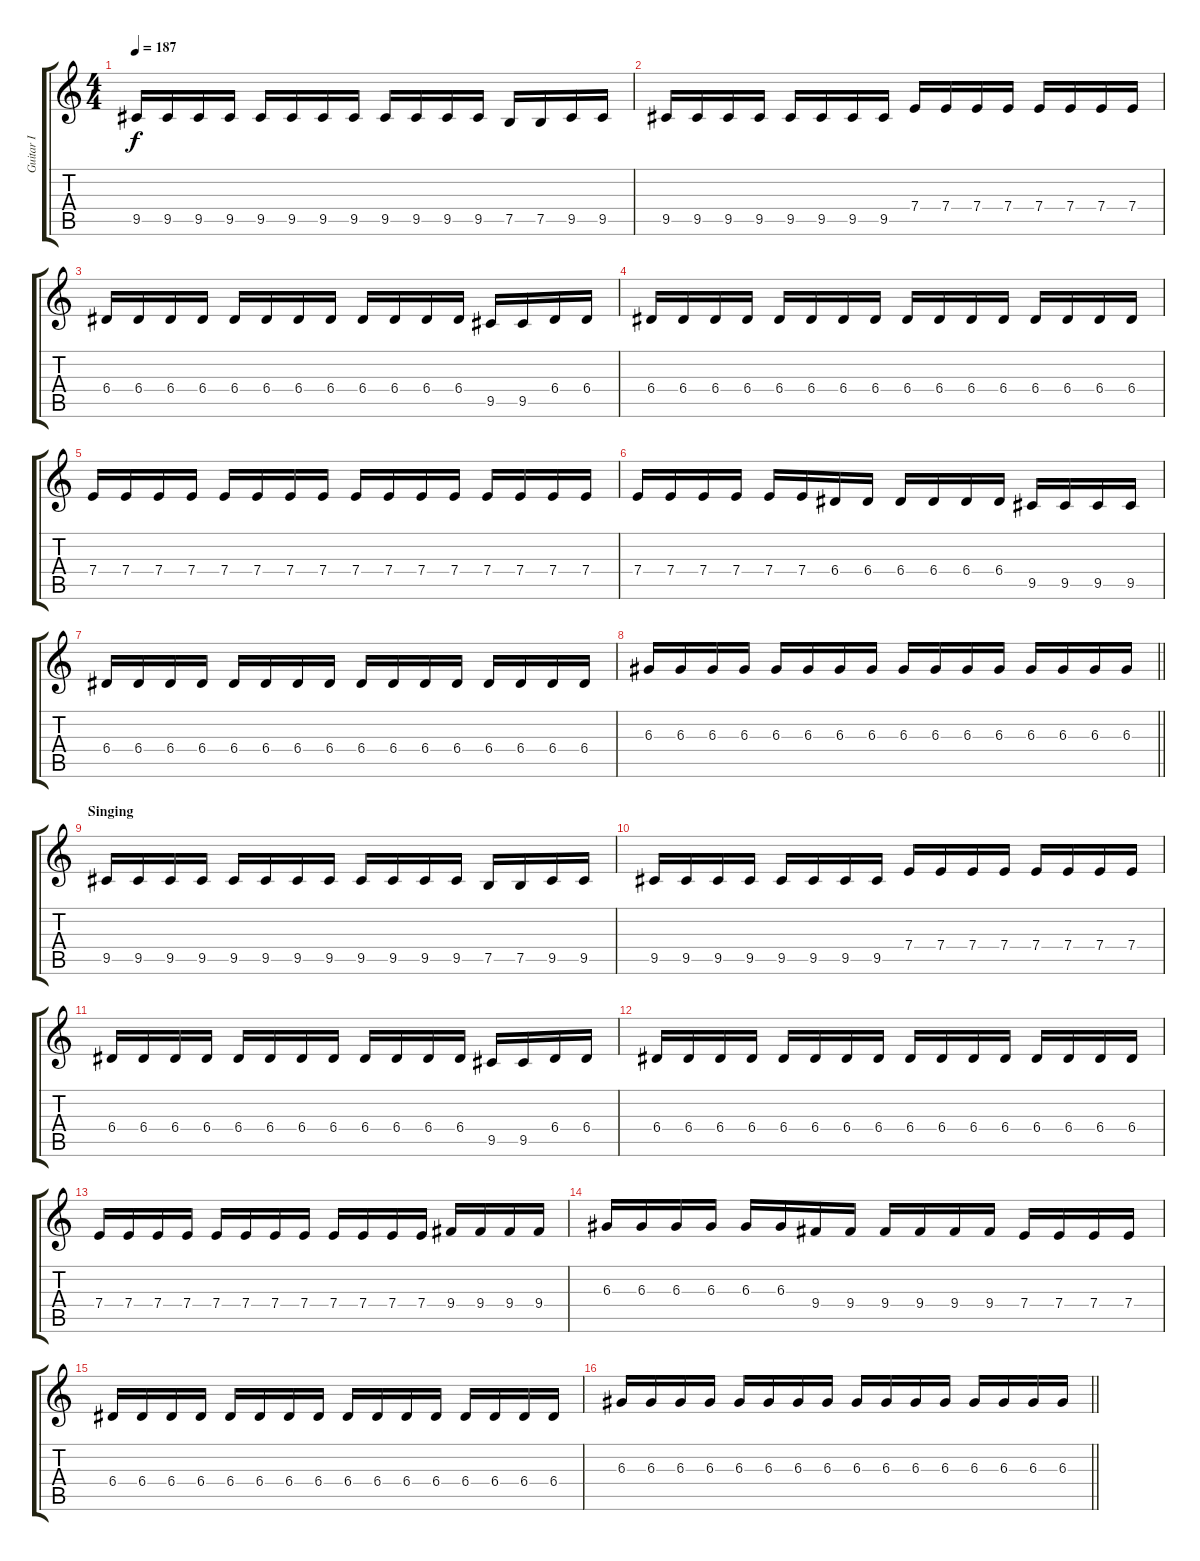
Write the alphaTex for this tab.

\track ("Guitar I" "Guitar I") {instrument distortionguitar}
\staff {score tabs}
\tuning (B3 Gb3 D3 A2 E2 B1) {hide}
\ts (4 4)
\section ("" "")
\tempo 187
\clef g2
\ks c
9.5.16{dy f} 9.5.16 9.5.16 9.5.16 9.5.16 9.5.16 9.5.16 9.5.16 9.5.16 9.5.16 9.5.16 9.5.16 7.5.16 7.5.16 9.5.16 9.5.16 |
9.5.16 9.5.16 9.5.16 9.5.16 9.5.16 9.5.16 9.5.16 9.5.16 7.4.16 7.4.16 7.4.16 7.4.16 7.4.16 7.4.16 7.4.16 7.4.16 |
6.4.16 6.4.16 6.4.16 6.4.16 6.4.16 6.4.16 6.4.16 6.4.16 6.4.16 6.4.16 6.4.16 6.4.16 9.5.16 9.5.16 6.4.16 6.4.16 |
6.4.16 6.4.16 6.4.16 6.4.16 6.4.16 6.4.16 6.4.16 6.4.16 6.4.16 6.4.16 6.4.16 6.4.16 6.4.16 6.4.16 6.4.16 6.4.16 |
7.4.16 7.4.16 7.4.16 7.4.16 7.4.16 7.4.16 7.4.16 7.4.16 7.4.16 7.4.16 7.4.16 7.4.16 7.4.16 7.4.16 7.4.16 7.4.16 |
7.4.16 7.4.16 7.4.16 7.4.16 7.4.16 7.4.16 6.4.16 6.4.16 6.4.16 6.4.16 6.4.16 6.4.16 9.5.16 9.5.16 9.5.16 9.5.16 |
6.4.16 6.4.16 6.4.16 6.4.16 6.4.16 6.4.16 6.4.16 6.4.16 6.4.16 6.4.16 6.4.16 6.4.16 6.4.16 6.4.16 6.4.16 6.4.16 |
\barLineRight lightlight
6.3.16 6.3.16 6.3.16 6.3.16 6.3.16 6.3.16 6.3.16 6.3.16 6.3.16 6.3.16 6.3.16 6.3.16 6.3.16 6.3.16 6.3.16 6.3.16 |
\section ("" "Singing")
9.5.16 9.5.16 9.5.16 9.5.16 9.5.16 9.5.16 9.5.16 9.5.16 9.5.16 9.5.16 9.5.16 9.5.16 7.5.16 7.5.16 9.5.16 9.5.16 |
9.5.16 9.5.16 9.5.16 9.5.16 9.5.16 9.5.16 9.5.16 9.5.16 7.4.16 7.4.16 7.4.16 7.4.16 7.4.16 7.4.16 7.4.16 7.4.16 |
6.4.16 6.4.16 6.4.16 6.4.16 6.4.16 6.4.16 6.4.16 6.4.16 6.4.16 6.4.16 6.4.16 6.4.16 9.5.16 9.5.16 6.4.16 6.4.16 |
6.4.16 6.4.16 6.4.16 6.4.16 6.4.16 6.4.16 6.4.16 6.4.16 6.4.16 6.4.16 6.4.16 6.4.16 6.4.16 6.4.16 6.4.16 6.4.16 |
7.4.16 7.4.16 7.4.16 7.4.16 7.4.16 7.4.16 7.4.16 7.4.16 7.4.16 7.4.16 7.4.16 7.4.16 9.4.16 9.4.16 9.4.16 9.4.16 |
6.3.16 6.3.16 6.3.16 6.3.16 6.3.16 6.3.16 9.4.16 9.4.16 9.4.16 9.4.16 9.4.16 9.4.16 7.4.16 7.4.16 7.4.16 7.4.16 |
6.4.16 6.4.16 6.4.16 6.4.16 6.4.16 6.4.16 6.4.16 6.4.16 6.4.16 6.4.16 6.4.16 6.4.16 6.4.16 6.4.16 6.4.16 6.4.16 |
\barLineRight lightlight
6.3.16 6.3.16 6.3.16 6.3.16 6.3.16 6.3.16 6.3.16 6.3.16 6.3.16 6.3.16 6.3.16 6.3.16 6.3.16 6.3.16 6.3.16 6.3.16
